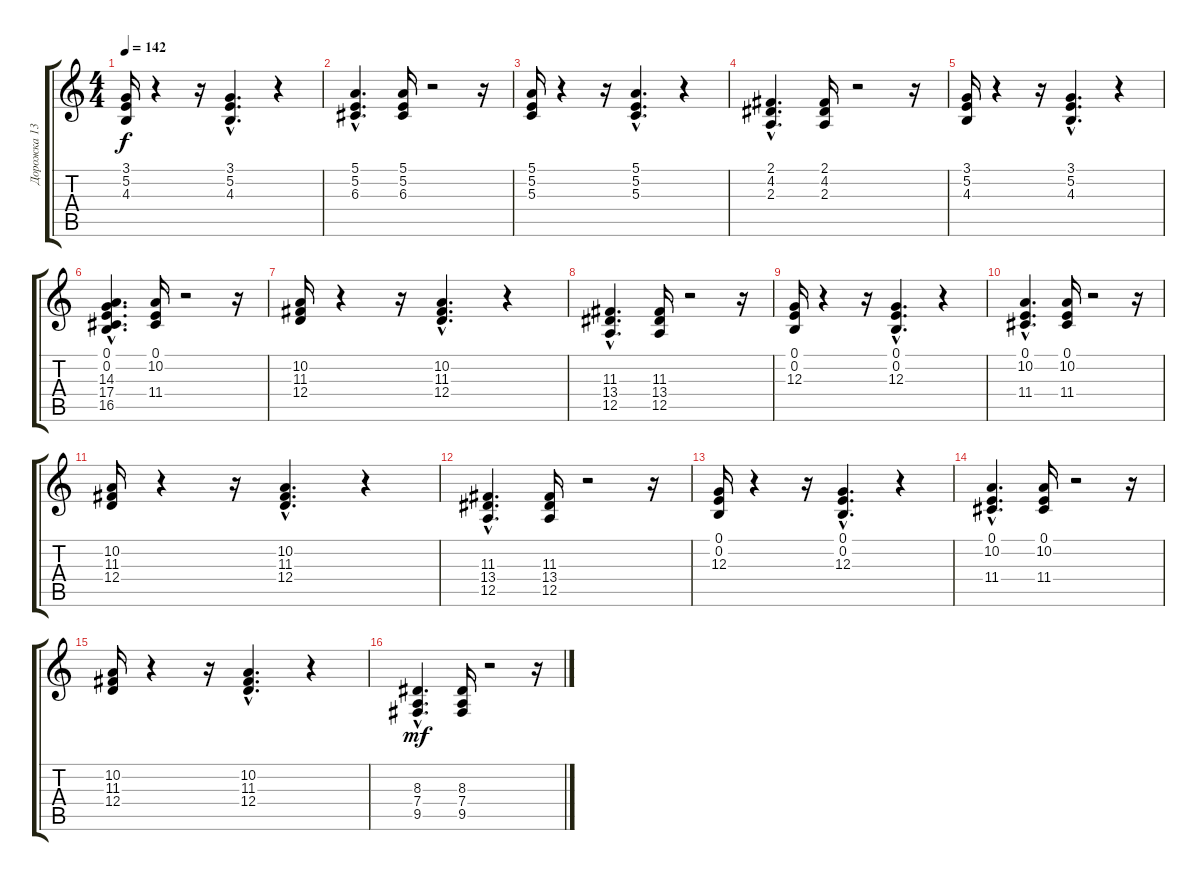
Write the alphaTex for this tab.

\track ("Дорожка 13" "Дорожка 13") {instrument acousticgrandpiano}
\staff {score tabs}
\tuning (E4 B3 G3 D3 A2 E2) {hide}
\ts (4 4)
\tempo 142
\clef g2
\ks c
(3.1 5.2 4.3).16{dy f} r.4 r.16 (3.1{hac} 5.2{hac} 4.3{hac}).4{d} r.4 |
(5.1{hac} 5.2{hac} 6.3{hac}).4{d} (5.1 5.2 6.3).16 r.2 r.16 |
(5.1 5.2 5.3).16 r.4 r.16 (5.1{hac} 5.2{hac} 5.3{hac}).4{d} r.4 |
(2.1{hac} 4.2{hac} 2.3{hac}).4{d} (2.1 4.2 2.3).16 r.2 r.16 |
(3.1 5.2 4.3).16 r.4 r.16 (3.1{hac} 5.2{hac} 4.3{hac}).4{d} r.4 |
(0.1{hac} 0.2 14.3{hac} 17.4 16.5{hac}).4{d} (0.1 10.2 11.4).16 r.2 r.16 |
(10.2 11.3 12.4).16 r.4 r.16 (10.2{hac} 11.3{hac} 12.4{hac}).4{d} r.4 |
(11.3{hac} 13.4{hac} 12.5{hac}).4{d} (11.3 13.4 12.5).16 r.2 r.16 |
(0.1 0.2 12.3).16 r.4 r.16 (0.1{hac} 0.2{hac} 12.3{hac}).4{d} r.4 |
(0.1{hac} 10.2{hac} 11.4{hac}).4{d} (0.1 10.2 11.4).16 r.2 r.16 |
(10.2 11.3 12.4).16 r.4 r.16 (10.2{hac} 11.3{hac} 12.4{hac}).4{d} r.4 |
(11.3{hac} 13.4{hac} 12.5{hac}).4{d} (11.3 13.4 12.5).16 r.2 r.16 |
(0.1 0.2 12.3).16 r.4 r.16 (0.1{hac} 0.2{hac} 12.3{hac}).4{d} r.4 |
(0.1{hac} 10.2{hac} 11.4{hac}).4{d} (0.1 10.2 11.4).16 r.2 r.16 |
(10.2 11.3 12.4).16 r.4 r.16 (10.2{hac} 11.3{hac} 12.4{hac}).4{d} r.4 |
(8.3{hac} 7.4{hac} 9.5{hac}).4{d dy mf} (8.3 7.4 9.5).16 r.2 r.16
